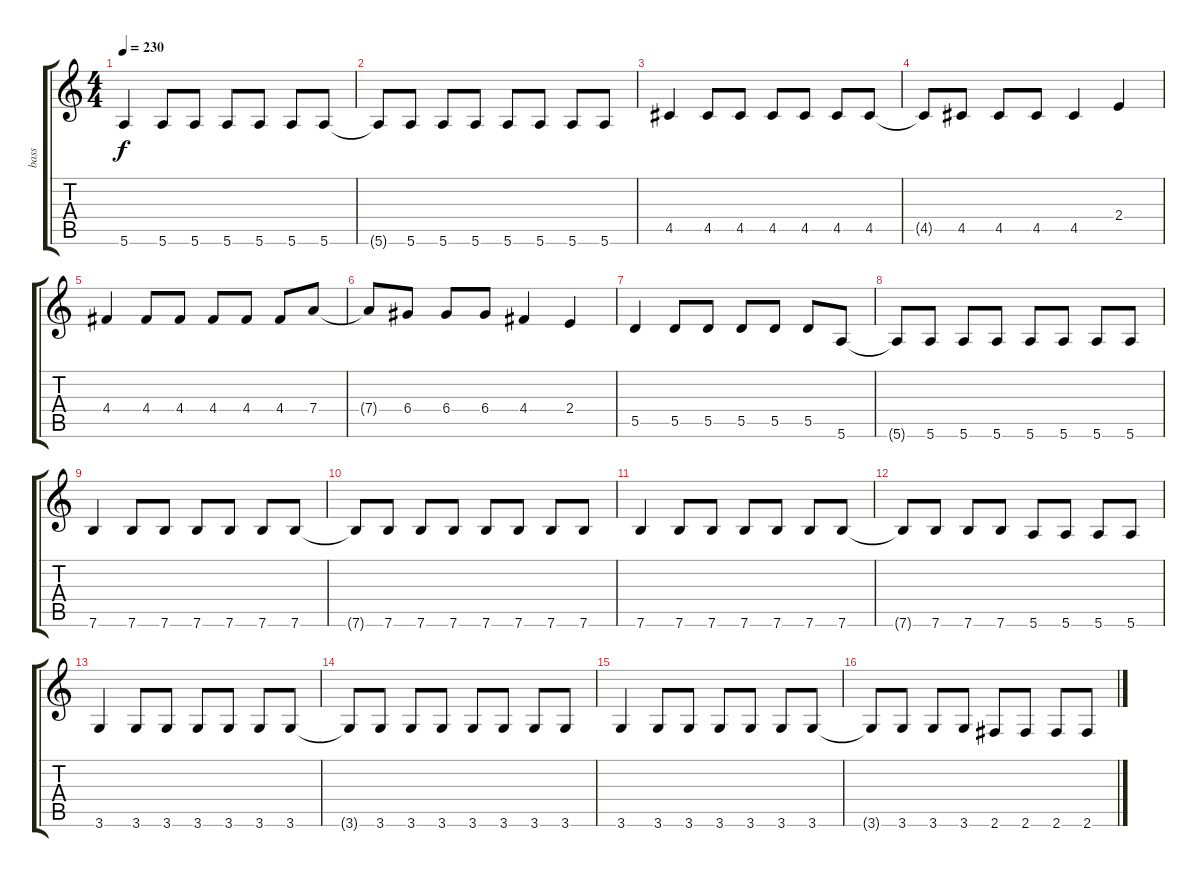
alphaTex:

\track ("bass" "bass") {instrument electricbassfinger}
\staff {score tabs}
\tuning (E4 B3 G3 D3 A2 E2) {hide}
\ts (4 4)
\tempo 230
\clef g2
\ks c
5.6.4{dy f} 5.6.8 5.6.8 5.6.8 5.6.8 5.6.8 5.6.8 |
5.6{t}.8 5.6.8 5.6.8 5.6.8 5.6.8 5.6.8 5.6.8 5.6.8 |
4.5.4 4.5.8 4.5.8 4.5.8 4.5.8 4.5.8 4.5.8 |
4.5{t}.8 4.5.8 4.5.8 4.5.8 4.5.4 2.4.4 |
4.4.4 4.4.8 4.4.8 4.4.8 4.4.8 4.4.8 7.4.8 |
7.4{t}.8 6.4.8 6.4.8 6.4.8 4.4.4 2.4.4 |
5.5.4 5.5.8 5.5.8 5.5.8 5.5.8 5.5.8 5.6.8 |
5.6{t}.8 5.6.8 5.6.8 5.6.8 5.6.8 5.6.8 5.6.8 5.6.8 |
7.6.4 7.6.8 7.6.8 7.6.8 7.6.8 7.6.8 7.6.8 |
7.6{t}.8 7.6.8 7.6.8 7.6.8 7.6.8 7.6.8 7.6.8 7.6.8 |
7.6.4 7.6.8 7.6.8 7.6.8 7.6.8 7.6.8 7.6.8 |
7.6{t}.8 7.6.8 7.6.8 7.6.8 5.6.8 5.6.8 5.6.8 5.6.8 |
3.6.4 3.6.8 3.6.8 3.6.8 3.6.8 3.6.8 3.6.8 |
3.6{t}.8 3.6.8 3.6.8 3.6.8 3.6.8 3.6.8 3.6.8 3.6.8 |
3.6.4 3.6.8 3.6.8 3.6.8 3.6.8 3.6.8 3.6.8 |
3.6{t}.8 3.6.8 3.6.8 3.6.8 2.6.8 2.6.8 2.6.8 2.6.8
